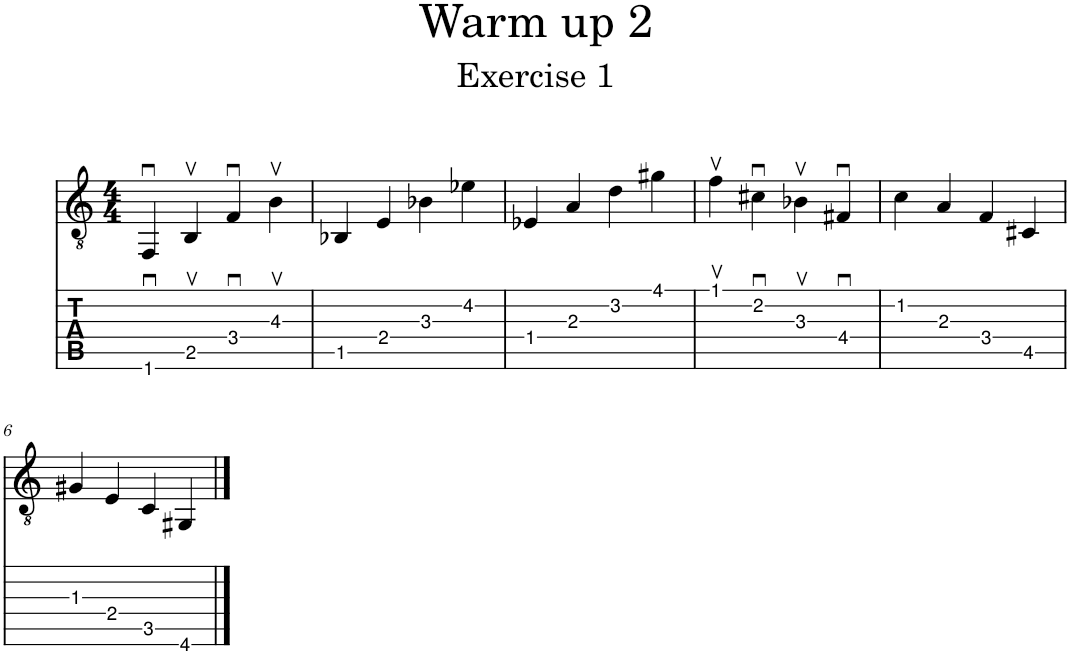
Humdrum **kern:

**kern	**kern
*part1	*part1
*staff2	*staff1
*I"Guitar	*
*I'Guit.	*
*stria6	*
*	*clefGv2
*k[]	*k[]
*M4/4	*M4/4
=1	=1
4FFu	4FFu/
4BBv	4BBv/
4Fu	4Fu/
4Bv	4Bv\
=2	=2
4BB-	4BB-X/
4E	4E/
4B-	4B-X\
4e-	4e-X\
=3	=3
4E-	4E-X/
4A	4A/
4d	4d\
4g#	4g#X\
=4	=4
4fv	4fv\
4c#u	4c#Xu\
4B-v	4B-Xv\
4F#u	4F#Xu/
=5	=5
4c	4c\
4A	4A/
4F	4F/
4C#	4C#X/
!!LO:LB:g=z
=6	=6
4G#	4G#X/
4E	4E/
4C	4C/
4GG#	4GG#X/
==	==
*-	*-
